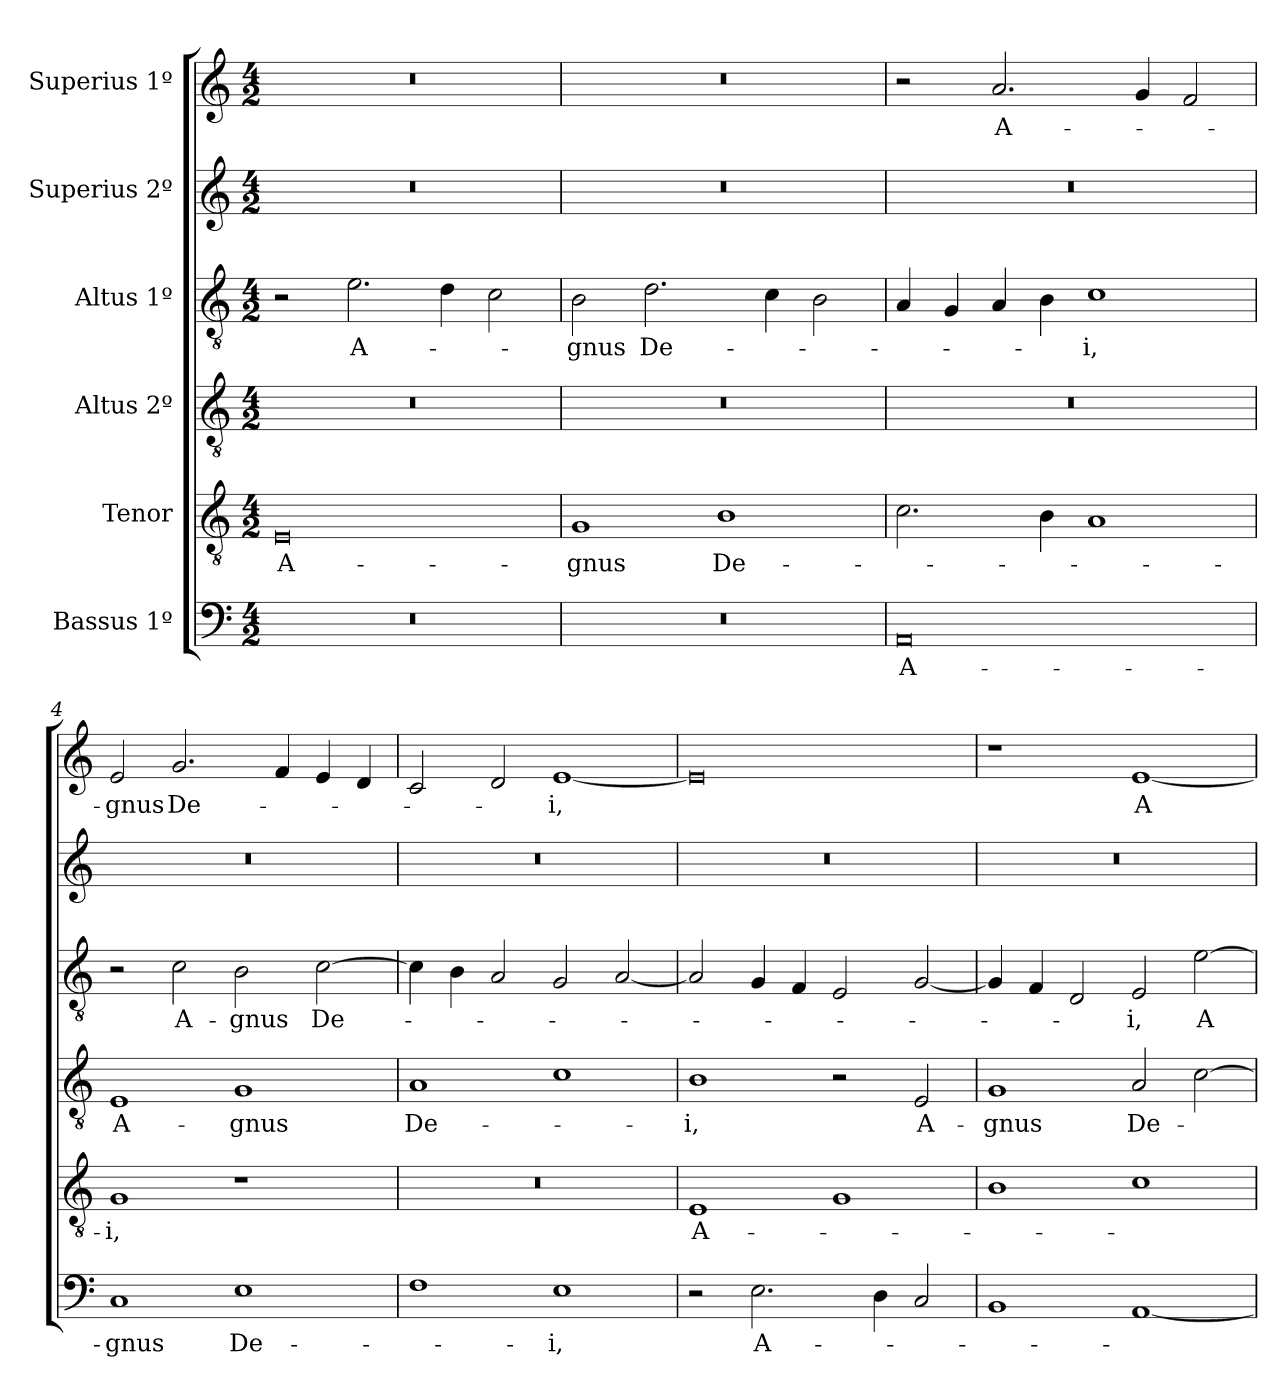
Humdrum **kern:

**kern	**text	**kern	**text	**kern	**text	**kern	**text	**kern	**kern	**text
*part6	*part6	*part5	*part5	*part4	*part4	*part3	*part3	*part2	*part1	*part1
*staff6	*staff6	*staff5	*staff5	*staff4	*staff4	*staff3	*staff3	*staff2	*staff1	*staff1
*I"Bassus 1º	*	*I"Tenor	*	*I"Altus 2º	*	*I"Altus 1º	*	*I"Superius 2º	*I"Superius 1º	*
*clefF4	*	*clefGv2	*	*clefGv2	*	*clefGv2	*	*clefG2	*clefG2	*
*k[]	*	*k[]	*	*k[]	*	*k[]	*	*k[]	*k[]	*
*M4/2	*	*M4/2	*	*M4/2	*	*M4/2	*	*M4/2	*M4/2	*
=1	=1	=1	=1	=1	=1	=1	=1	=1	=1	=1
0r	.	0E/	A-	0r	.	2r	.	0r	0r	.
.	.	.	.	.	.	2.e\	A-	.	.	.
.	.	.	.	.	.	4d\	.	.	.	.
.	.	.	.	.	.	2c\	.	.	.	.
=2	=2	=2	=2	=2	=2	=2	=2	=2	=2	=2
0r	.	1G/	-gnus	0r	.	2B\	-gnus	0r	0r	.
.	.	.	.	.	.	2.d\	De-	.	.	.
.	.	1B\	De-	.	.	.	.	.	.	.
.	.	.	.	.	.	4c\	.	.	.	.
.	.	.	.	.	.	2B\	.	.	.	.
=3	=3	=3	=3	=3	=3	=3	=3	=3	=3	=3
0AA/	A-	2.c\	.	0r	.	4A/	.	0r	2r	.
.	.	.	.	.	.	4G/	.	.	.	.
.	.	.	.	.	.	4A/	.	.	2.a/	A-
.	.	4B\	.	.	.	4B\	.	.	.	.
.	.	1A/	.	.	.	1c\	-i,	.	.	.
.	.	.	.	.	.	.	.	.	4g/	.
.	.	.	.	.	.	.	.	.	2f/	.
=4	=4	=4	=4	=4	=4	=4	=4	=4	=4	=4
1C/	-gnus	1G/	-i,	1E/	A-	2r	.	0r	2e/	-gnus
.	.	.	.	.	.	2c\	A-	.	2.g/	De-
1E\	De-	1r	.	1G/	-gnus	2B\	-gnus	.	.	.
.	.	.	.	.	.	.	.	.	4f/	.
.	.	.	.	.	.	[2c\	De-	.	4e/	.
.	.	.	.	.	.	.	.	.	4d/	.
=5	=5	=5	=5	=5	=5	=5	=5	=5	=5	=5
1F\	.	0r	.	1A/	De-	4c\]	.	0r	2c/	.
.	.	.	.	.	.	4B\	.	.	.	.
.	.	.	.	.	.	2A/	.	.	2d/	.
1E\	-i,	.	.	1c\	.	2G/	.	.	[1e/	-i,
.	.	.	.	.	.	[2A/	.	.	.	.
=6	=6	=6	=6	=6	=6	=6	=6	=6	=6	=6
2r	.	1E/	A-	1B\	-i,	2A/]	.	0r	0e/]	.
2.E\	A-	.	.	.	.	4G/	.	.	.	.
.	.	.	.	.	.	4F/	.	.	.	.
.	.	1G/	.	2r	.	2E/	.	.	.	.
4D\	.	.	.	.	.	.	.	.	.	.
2C/	.	.	.	2E/	A-	[2G/	.	.	.	.
=7	=7	=7	=7	=7	=7	=7	=7	=7	=7	=7
1BB/	.	1B\	.	1G/	-gnus	4G/]	.	0r	1r	.
.	.	.	.	.	.	4F/	.	.	.	.
.	.	.	.	.	.	2D/	.	.	.	.
[1AA/	.	1c\	.	2A/	De-	2E/	-i,	.	[1e/	A-
.	.	.	.	[2c\	.	[2e\	A-	.	.	.
=	=	=	=	=	=	=	=	=	=	=
*-	*-	*-	*-	*-	*-	*-	*-	*-	*-	*-
